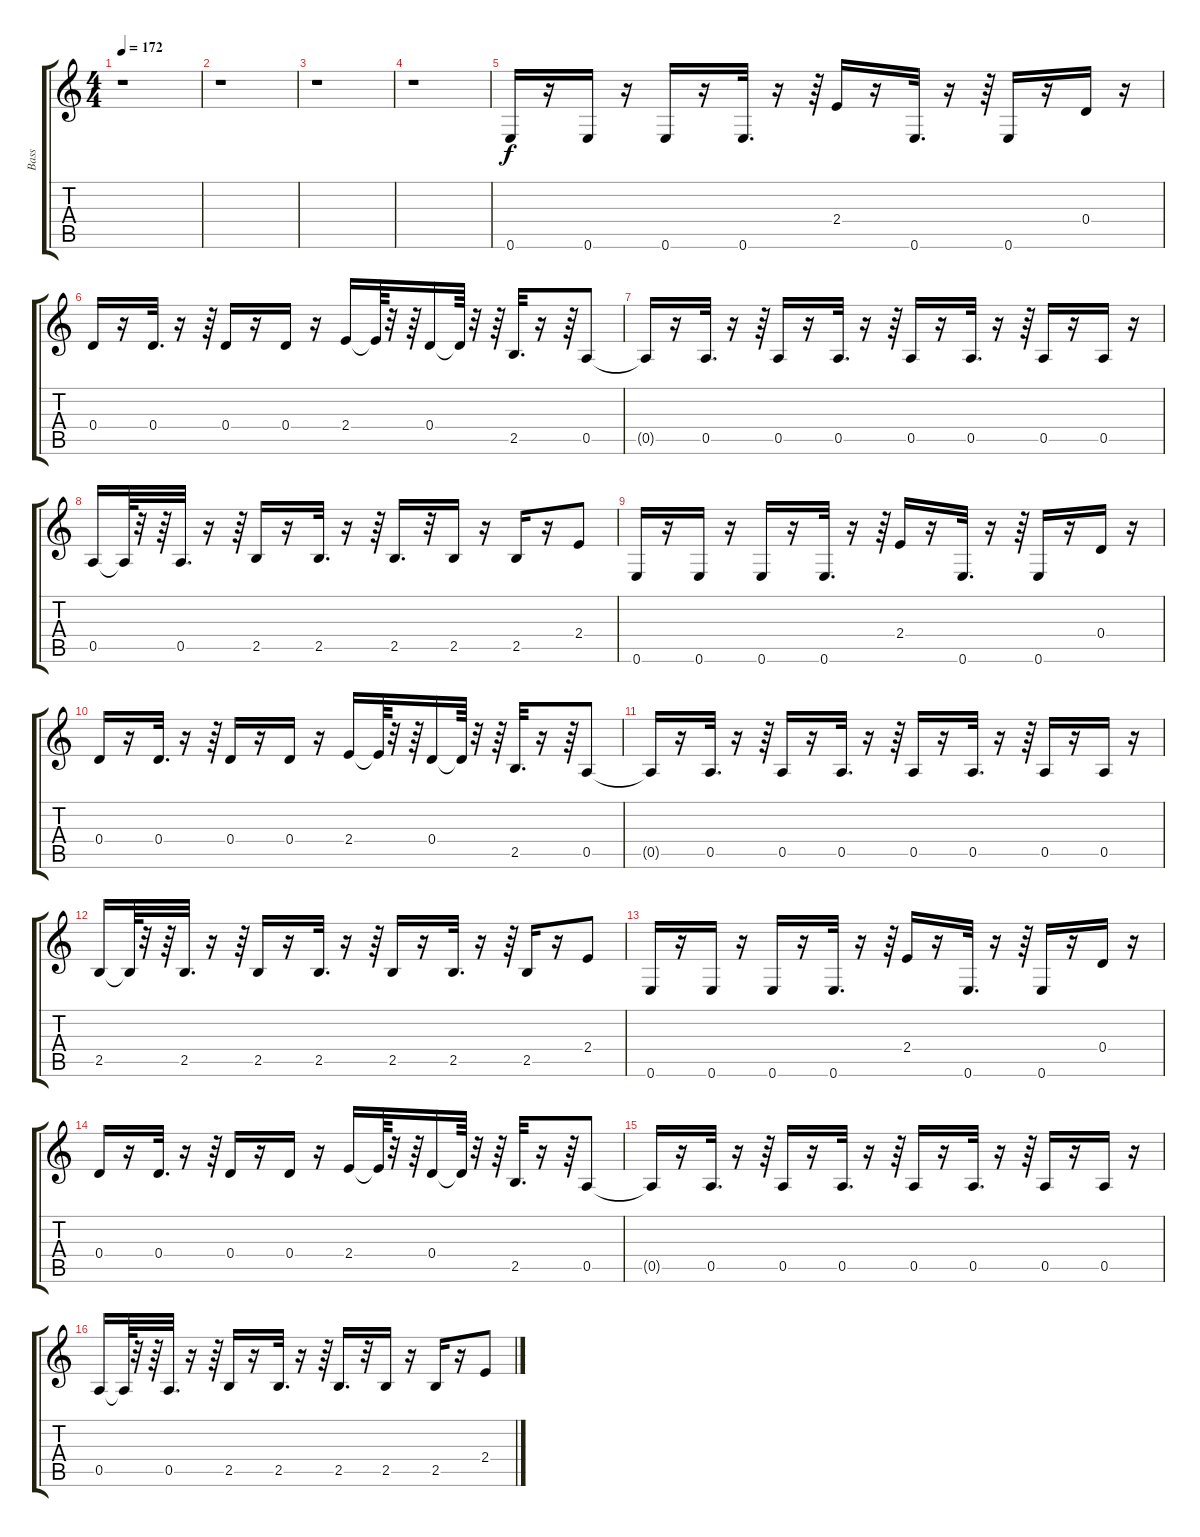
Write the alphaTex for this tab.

\track ("Bass" "Bass") {instrument electricbasspick}
\staff {score tabs}
\tuning (E4 B3 G3 D3 A2 E2) {hide}
\ts (4 4)
\tempo 172
\clef g2
\ks c
r.1{dy f instrument electricbasspick} |
r.1 |
r.1 |
r.1 |
0.6.16 r.16 0.6.16 r.16 0.6.16 r.16 0.6.32{d} r.16 r.64 2.4.16 r.16 0.6.32{d} r.16 r.64 0.6.16 r.16 0.4.16 r.16 |
0.4.16 r.16 0.4.32{d} r.16 r.64 0.4.16 r.16 0.4.16 r.16 2.4.16 2.4{t}.64 r.32 r.64 0.4.16 0.4{t}.64 r.32 r.64 2.5.32{d} r.16 r.64 0.5.8 |
0.5{t}.16 r.16 0.5.32{d} r.16 r.64 0.5.16 r.16 0.5.32{d} r.16 r.64 0.5.16 r.16 0.5.32{d} r.16 r.64 0.5.16 r.16 0.5.16 r.16 |
0.5.16 0.5{t}.64 r.32 r.64 0.5.32{d} r.16 r.64 2.5.16 r.16 2.5.32{d} r.16 r.64 2.5.16{d} r.32 2.5.16 r.16 2.5.16 r.16 2.4.8 |
0.6.16 r.16 0.6.16 r.16 0.6.16 r.16 0.6.32{d} r.16 r.64 2.4.16 r.16 0.6.32{d} r.16 r.64 0.6.16 r.16 0.4.16 r.16 |
0.4.16 r.16 0.4.32{d} r.16 r.64 0.4.16 r.16 0.4.16 r.16 2.4.16 2.4{t}.64 r.32 r.64 0.4.16 0.4{t}.64 r.32 r.64 2.5.32{d} r.16 r.64 0.5.8 |
0.5{t}.16 r.16 0.5.32{d} r.16 r.64 0.5.16 r.16 0.5.32{d} r.16 r.64 0.5.16 r.16 0.5.32{d} r.16 r.64 0.5.16 r.16 0.5.16 r.16 |
2.5.16 2.5{t}.64 r.32 r.64 2.5.32{d} r.16 r.64 2.5.16 r.16 2.5.32{d} r.16 r.64 2.5.16 r.16 2.5.32{d} r.16 r.64 2.5.16 r.16 2.4.8 |
0.6.16 r.16 0.6.16 r.16 0.6.16 r.16 0.6.32{d} r.16 r.64 2.4.16 r.16 0.6.32{d} r.16 r.64 0.6.16 r.16 0.4.16 r.16 |
0.4.16 r.16 0.4.32{d} r.16 r.64 0.4.16 r.16 0.4.16 r.16 2.4.16 2.4{t}.64 r.32 r.64 0.4.16 0.4{t}.64 r.32 r.64 2.5.32{d} r.16 r.64 0.5.8 |
0.5{t}.16 r.16 0.5.32{d} r.16 r.64 0.5.16 r.16 0.5.32{d} r.16 r.64 0.5.16 r.16 0.5.32{d} r.16 r.64 0.5.16 r.16 0.5.16 r.16 |
0.5.16 0.5{t}.64 r.32 r.64 0.5.32{d} r.16 r.64 2.5.16 r.16 2.5.32{d} r.16 r.64 2.5.16{d} r.32 2.5.16 r.16 2.5.16 r.16 2.4.8
